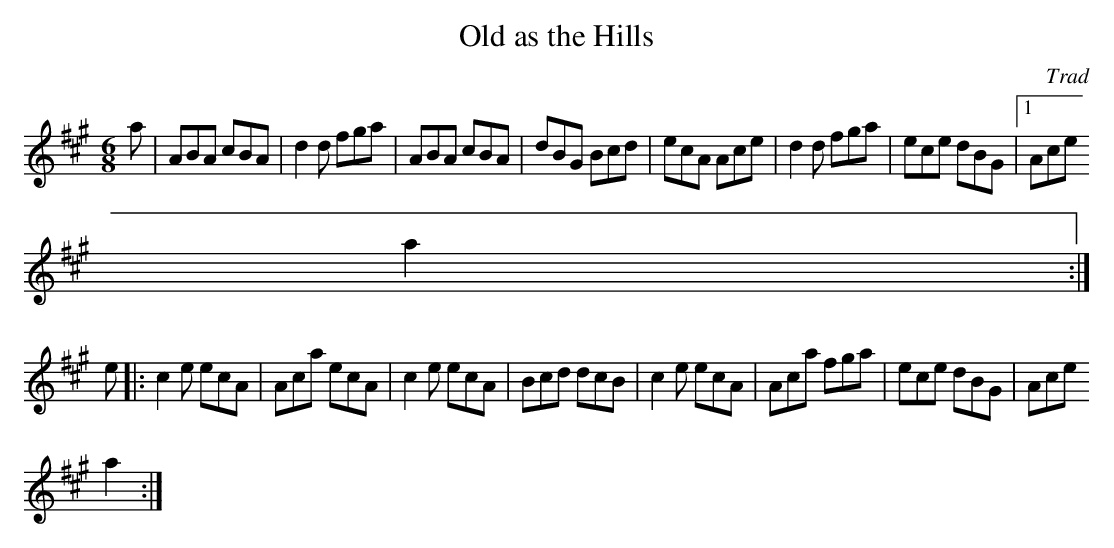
X:1
T:Old as the Hills
C:Trad
M:6/8
K:A
L:1/8
a | ABA cBA | d2 d fga|ABA cBA|dBG Bcd|ecA Ace|d2 d fga | ece dBG |1 Ace
a2:|
e |: c2 e ecA | Aca ecA|c2e ecA|Bcd dcB|c2 e ecA | Aca fga | ece dBG|Ace
a2:|
